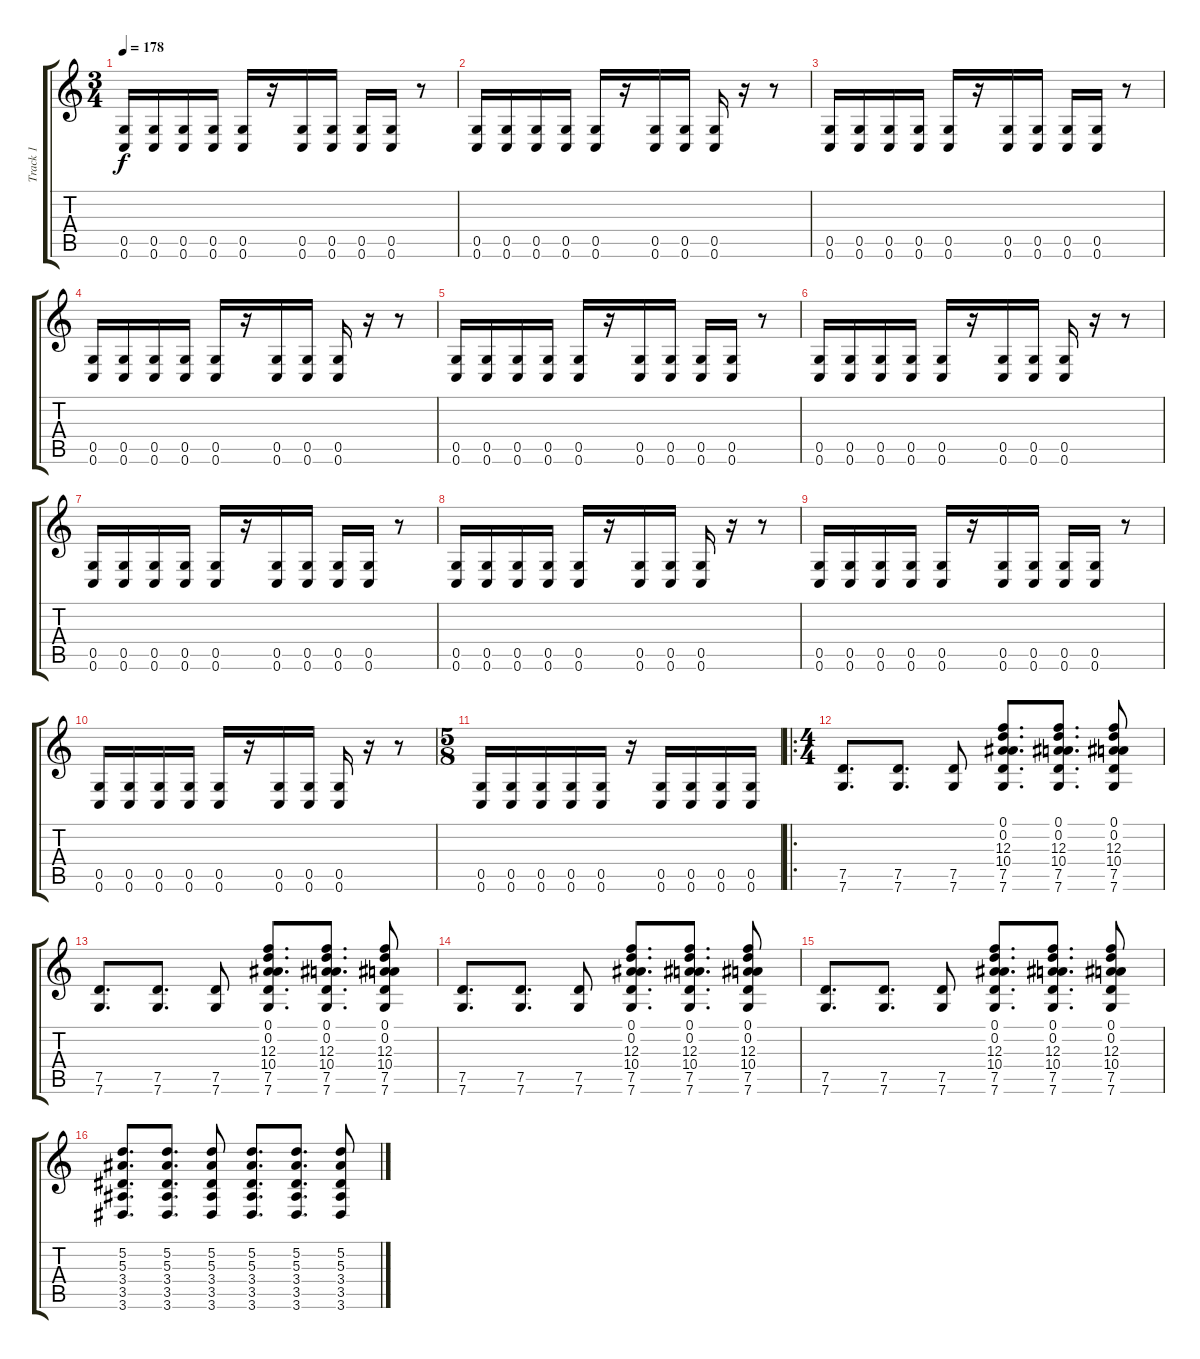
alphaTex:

\track ("Track 1" "Track 1") {instrument overdrivenguitar}
\staff {score tabs}
\tuning (D4 A3 F3 C3 G2 C2) {hide}
\ts (3 4)
\tempo 178
\clef g2
\ks c
(0.5 0.6).16{dy f} (0.5 0.6).16 (0.5 0.6).16 (0.5 0.6).16 (0.5 0.6).16 r.16 (0.5 0.6).16 (0.5 0.6).16 (0.5 0.6).16 (0.5 0.6).16 r.8 |
(0.5 0.6).16 (0.5 0.6).16 (0.5 0.6).16 (0.5 0.6).16 (0.5 0.6).16 r.16 (0.5 0.6).16 (0.5 0.6).16 (0.5 0.6).16 r.16 r.8 |
(0.5 0.6).16 (0.5 0.6).16 (0.5 0.6).16 (0.5 0.6).16 (0.5 0.6).16 r.16 (0.5 0.6).16 (0.5 0.6).16 (0.5 0.6).16 (0.5 0.6).16 r.8 |
(0.5 0.6).16 (0.5 0.6).16 (0.5 0.6).16 (0.5 0.6).16 (0.5 0.6).16 r.16 (0.5 0.6).16 (0.5 0.6).16 (0.5 0.6).16 r.16 r.8 |
(0.5 0.6).16 (0.5 0.6).16 (0.5 0.6).16 (0.5 0.6).16 (0.5 0.6).16 r.16 (0.5 0.6).16 (0.5 0.6).16 (0.5 0.6).16 (0.5 0.6).16 r.8 |
(0.5 0.6).16 (0.5 0.6).16 (0.5 0.6).16 (0.5 0.6).16 (0.5 0.6).16 r.16 (0.5 0.6).16 (0.5 0.6).16 (0.5 0.6).16 r.16 r.8 |
(0.5 0.6).16 (0.5 0.6).16 (0.5 0.6).16 (0.5 0.6).16 (0.5 0.6).16 r.16 (0.5 0.6).16 (0.5 0.6).16 (0.5 0.6).16 (0.5 0.6).16 r.8 |
(0.5 0.6).16 (0.5 0.6).16 (0.5 0.6).16 (0.5 0.6).16 (0.5 0.6).16 r.16 (0.5 0.6).16 (0.5 0.6).16 (0.5 0.6).16 r.16 r.8 |
(0.5 0.6).16 (0.5 0.6).16 (0.5 0.6).16 (0.5 0.6).16 (0.5 0.6).16 r.16 (0.5 0.6).16 (0.5 0.6).16 (0.5 0.6).16 (0.5 0.6).16 r.8 |
(0.5 0.6).16 (0.5 0.6).16 (0.5 0.6).16 (0.5 0.6).16 (0.5 0.6).16 r.16 (0.5 0.6).16 (0.5 0.6).16 (0.5 0.6).16 r.16 r.8 |
\ts (5 8)
(0.5 0.6).16 (0.5 0.6).16 (0.5 0.6).16 (0.5 0.6).16 (0.5 0.6).16 r.16 (0.5 0.6).16 (0.5 0.6).16 (0.5 0.6).16 (0.5 0.6).16 |
\ro
\ts (4 4)
(7.5 7.6).8{d} (7.5 7.6).8{d} (7.5 7.6).8 (0.1 0.2 12.3 10.4 7.5 7.6).8{d} (0.1 0.2 12.3 10.4 7.5 7.6).8{d} (0.1 0.2 12.3 10.4 7.5 7.6).8 |
(7.5 7.6).8{d} (7.5 7.6).8{d} (7.5 7.6).8 (0.1 0.2 12.3 10.4 7.5 7.6).8{d} (0.1 0.2 12.3 10.4 7.5 7.6).8{d} (0.1 0.2 12.3 10.4 7.5 7.6).8 |
(7.5 7.6).8{d} (7.5 7.6).8{d} (7.5 7.6).8 (0.1 0.2 12.3 10.4 7.5 7.6).8{d} (0.1 0.2 12.3 10.4 7.5 7.6).8{d} (0.1 0.2 12.3 10.4 7.5 7.6).8 |
(7.5 7.6).8{d} (7.5 7.6).8{d} (7.5 7.6).8 (0.1 0.2 12.3 10.4 7.5 7.6).8{d} (0.1 0.2 12.3 10.4 7.5 7.6).8{d} (0.1 0.2 12.3 10.4 7.5 7.6).8 |
(5.2 5.3 3.4 3.5 3.6).8{d} (5.2 5.3 3.4 3.5 3.6).8{d} (5.2 5.3 3.4 3.5 3.6).8 (5.2 5.3 3.4 3.5 3.6).8{d} (5.2 5.3 3.4 3.5 3.6).8{d} (5.2 5.3 3.4 3.5 3.6).8
